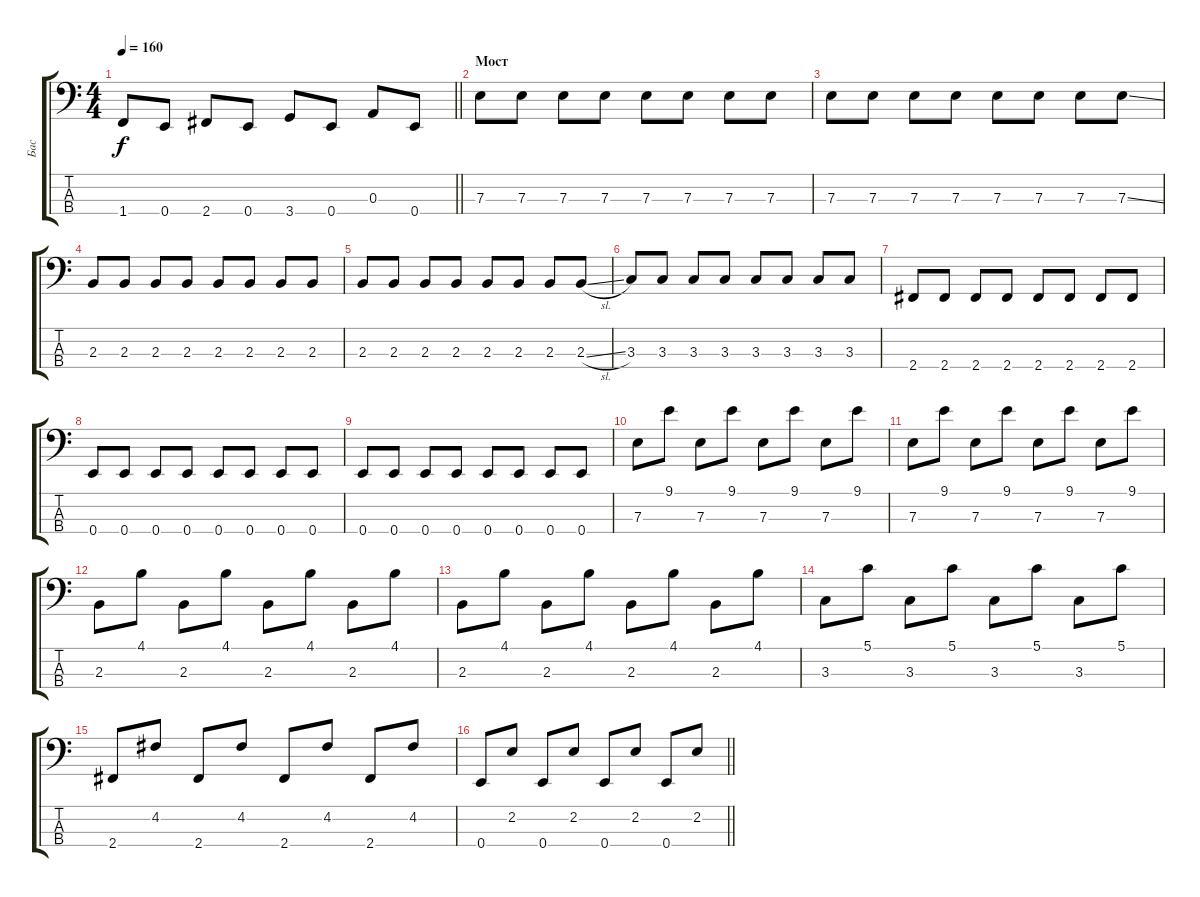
\track ("Бас" "Бас") {instrument electricbassfinger}
\staff {score tabs}
\tuning (G2 D2 A1 E1) {hide}
\ts (4 4)
\tempo 160
\clef f4
\barLineRight lightlight
\ks c
1.4.8{dy f} 0.4.8 2.4.8 0.4.8 3.4.8 0.4.8 0.3.8 0.4.8 |
\section ("" "Мост")
7.3.8{instrument electricbasspick} 7.3.8 7.3.8 7.3.8 7.3.8 7.3.8 7.3.8 7.3.8 |
7.3.8 7.3.8 7.3.8 7.3.8 7.3.8 7.3.8 7.3.8 7.3{ss}.8 |
2.3.8 2.3.8 2.3.8 2.3.8 2.3.8 2.3.8 2.3.8 2.3.8 |
2.3.8 2.3.8 2.3.8 2.3.8 2.3.8 2.3.8 2.3.8 2.3{sl}.8 |
3.3.8 3.3.8 3.3.8 3.3.8 3.3.8 3.3.8 3.3.8 3.3.8 |
2.4.8 2.4.8 2.4.8 2.4.8 2.4.8 2.4.8 2.4.8 2.4.8 |
0.4.8 0.4.8 0.4.8 0.4.8 0.4.8 0.4.8 0.4.8 0.4.8 |
0.4.8 0.4.8 0.4.8 0.4.8 0.4.8 0.4.8 0.4.8 0.4.8 |
7.3.8{instrument electricbassfinger} 9.1.8 7.3.8 9.1.8 7.3.8 9.1.8 7.3.8 9.1.8 |
7.3.8 9.1.8 7.3.8 9.1.8 7.3.8 9.1.8 7.3.8 9.1.8 |
2.3.8 4.1.8 2.3.8 4.1.8 2.3.8 4.1.8 2.3.8 4.1.8 |
2.3.8 4.1.8 2.3.8 4.1.8 2.3.8 4.1.8 2.3.8 4.1.8 |
3.3.8 5.1.8 3.3.8 5.1.8 3.3.8 5.1.8 3.3.8 5.1.8 |
2.4.8 4.2.8 2.4.8 4.2.8 2.4.8 4.2.8 2.4.8 4.2.8 |
\barLineRight lightlight
0.4.8 2.2.8 0.4.8 2.2.8 0.4.8 2.2.8 0.4.8 2.2.8
